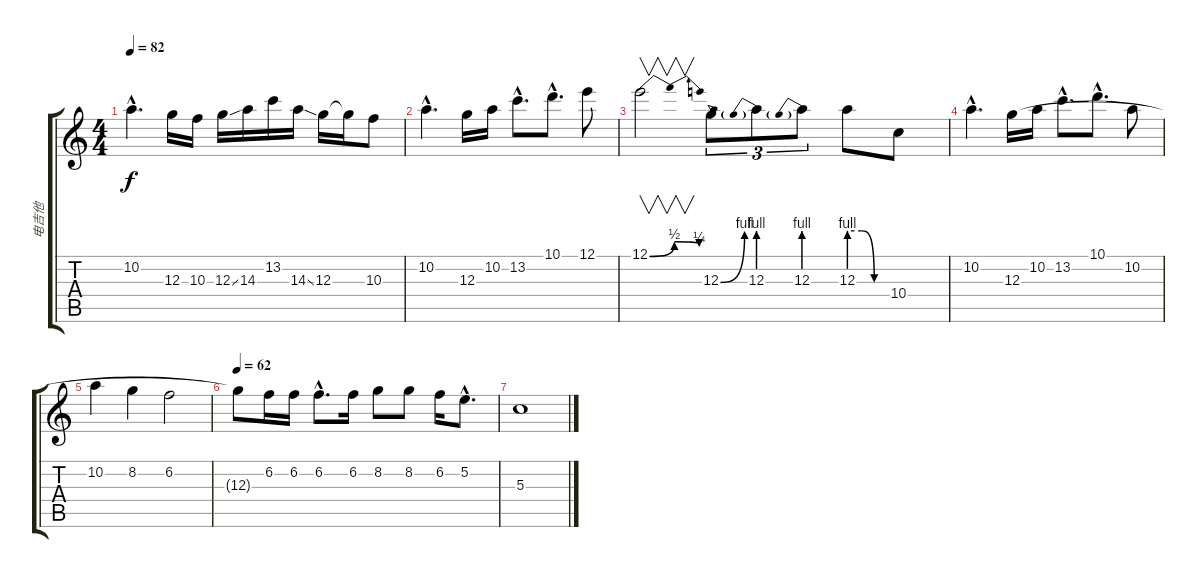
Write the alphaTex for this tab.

\track ("电吉他" "电吉他") {instrument overdrivenguitar}
\staff {score tabs}
\tuning (E4 B3 G3 D3 A2 E2) {hide}
\ts (4 4)
\tempo 82
\clef g2
\ks c
10.2{hac}.4{d dy f} 12.3.16 10.3.16 12.3{ss}.16 14.3.16 13.2.16 14.3{ss}.16 12.3.16 12.3{t}.16 10.3.8 |
10.2{hac}.4{d} 12.3.16 10.2.16 13.2{hac}.8{d} 10.1{hac}.8{d} 12.1.8 |
12.1{be (bendrelease 0 0 30 2 30 2 60 1)}.2{v} 12.3{be (bend 0 0 60 4)}.8{tu (3 2)} 12.3{be (prebend 0 4 60 4)}.8{tu (3 2)} 12.3{be (prebend 0 4 60 4)}.8{tu (3 2)} 12.3{be (custom 0 4 20 4 40 0 60 0)}.8 10.4.8 |
10.2{hac}.4{d} 12.3.16 10.2.16 13.2{hac}.8{d} 10.1{hac}.8{d} 10.2.8 |
10.2.4 8.2.4 6.2.2 |
\tempo 62
12.3{t}.8 6.2.16 6.2.16 6.2{hac}.8{d} 6.2.16 8.2.8 8.2.8 6.2.16 5.2{hac}.8{d} |
5.3.1
